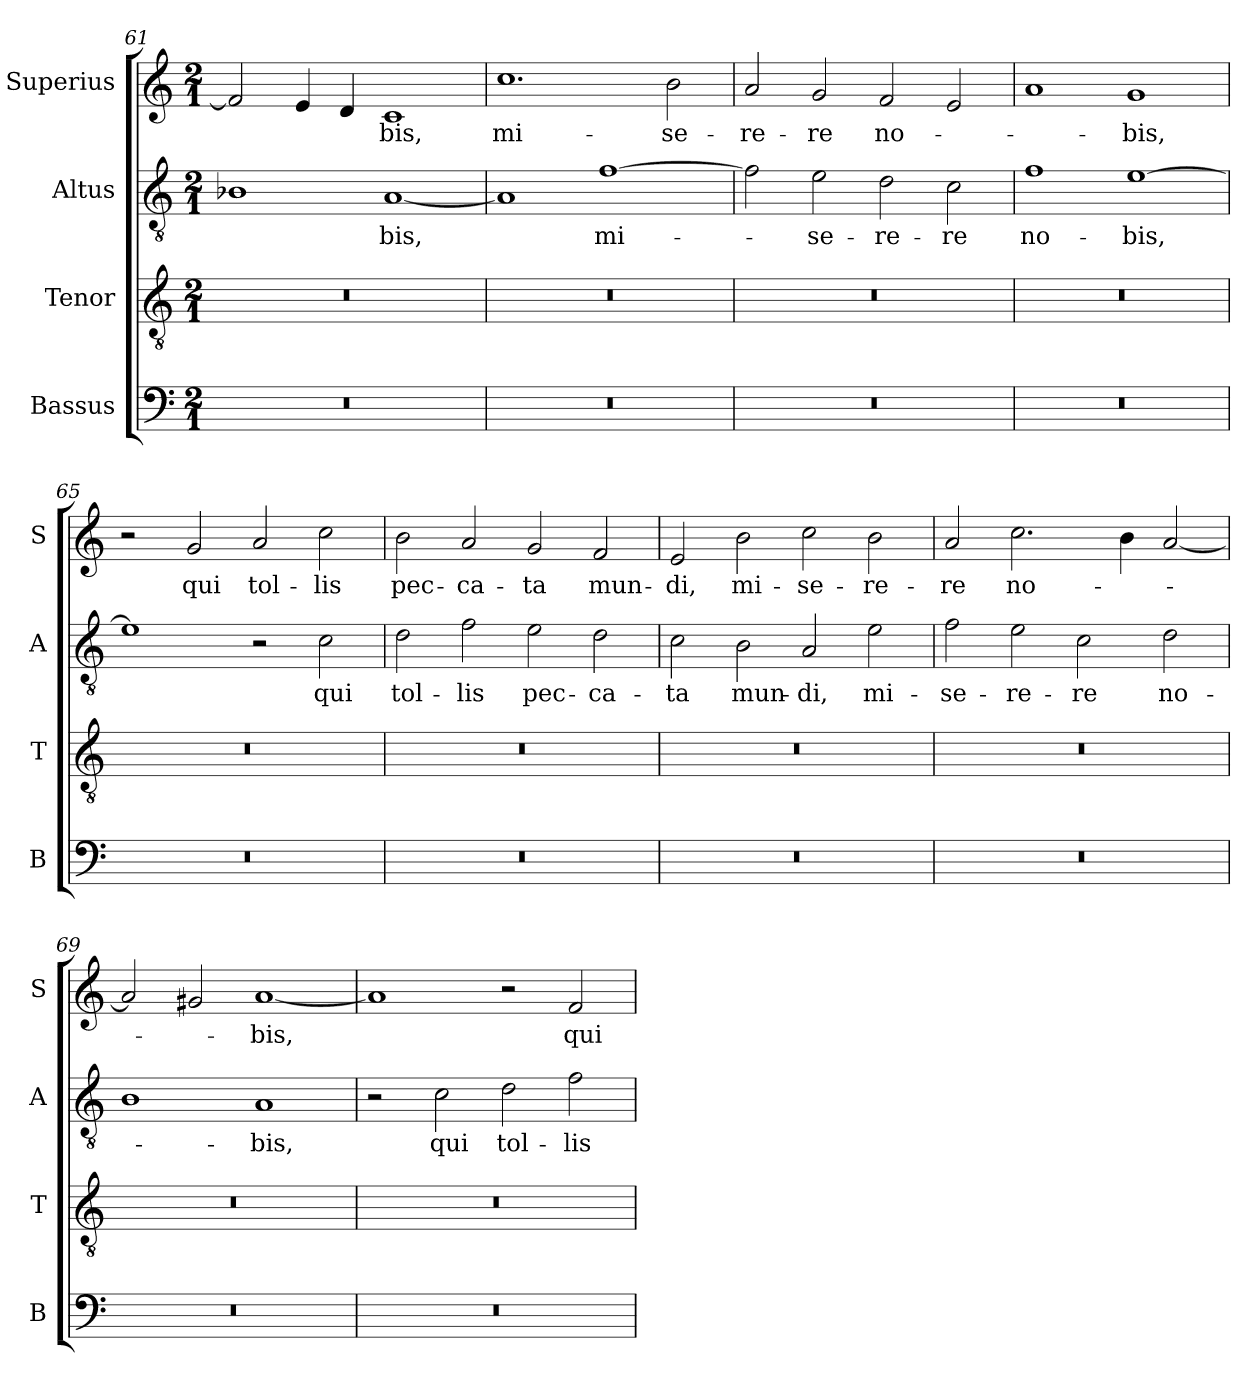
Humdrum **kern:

**kern	**kern	**kern	**text	**kern	**text
*part4	*part3	*part2	*part2	*part1	*part1
*staff4	*staff3	*staff2	*staff2	*staff1	*staff1
*I"Bassus	*I"Tenor	*I"Altus	*	*I"Superius	*
*I'B	*I'T	*I'A	*	*I'S	*
*clefF4	*clefGv2	*clefGv2	*	*clefG2	*
*k[]	*k[]	*k[]	*	*k[]	*
*M2/1	*M2/1	*M2/1	*	*M2/1	*
=61	=61	=61	=61	=61	=61
0r	0r	1B-X	.	2f/]	.
.	.	.	.	4e/	.
.	.	.	.	4d/	.
.	.	[1A	-bis,	1c	-bis,
=62	=62	=62	=62	=62	=62
0r	0r	1A]	.	1.cc	mi-
.	.	[1f	mi-	.	.
.	.	.	.	2b\	-se-
=63	=63	=63	=63	=63	=63
0r	0r	2f\]	.	2a/	-re-
.	.	2e\	-se-	2g/	-re
.	.	2d\	-re-	2f/	no-
.	.	2c\	-re	2e/	.
=64	=64	=64	=64	=64	=64
0r	0r	1f	no-	1a	.
.	.	[1e	-bis,	1g	-bis,
=65	=65	=65	=65	=65	=65
0r	0r	1e]	.	2r	.
.	.	.	.	2g/	qui
.	.	2r	.	2a/	tol-
.	.	2c\	qui	2cc\	-lis
=66	=66	=66	=66	=66	=66
0r	0r	2d\	tol-	2b\	pec-
.	.	2f\	-lis	2a/	-ca-
.	.	2e\	pec-	2g/	-ta
.	.	2d\	-ca-	2f/	mun-
=67	=67	=67	=67	=67	=67
0r	0r	2c\	-ta	2e/	-di,
.	.	2B\	mun-	2b\	mi-
.	.	2A/	-di,	2cc\	-se-
.	.	2e\	mi-	2b\	-re-
=68	=68	=68	=68	=68	=68
0r	0r	2f\	-se-	2a/	-re
.	.	2e\	-re-	2.cc\	no-
.	.	2c\	-re	.	.
.	.	.	.	4b\	.
.	.	2d\	no-	[2a/	.
=69	=69	=69	=69	=69	=69
0r	0r	1B	.	2a/]	.
.	.	.	.	2g#X/	.
.	.	1A	-bis,	[1a	-bis,
=70	=70	=70	=70	=70	=70
0r	0r	2r	.	1a]	.
.	.	2c\	qui	.	.
.	.	2d\	tol-	2r	.
.	.	2f\	-lis	2f/	qui
=	=	=	=	=	=
*-	*-	*-	*-	*-	*-
